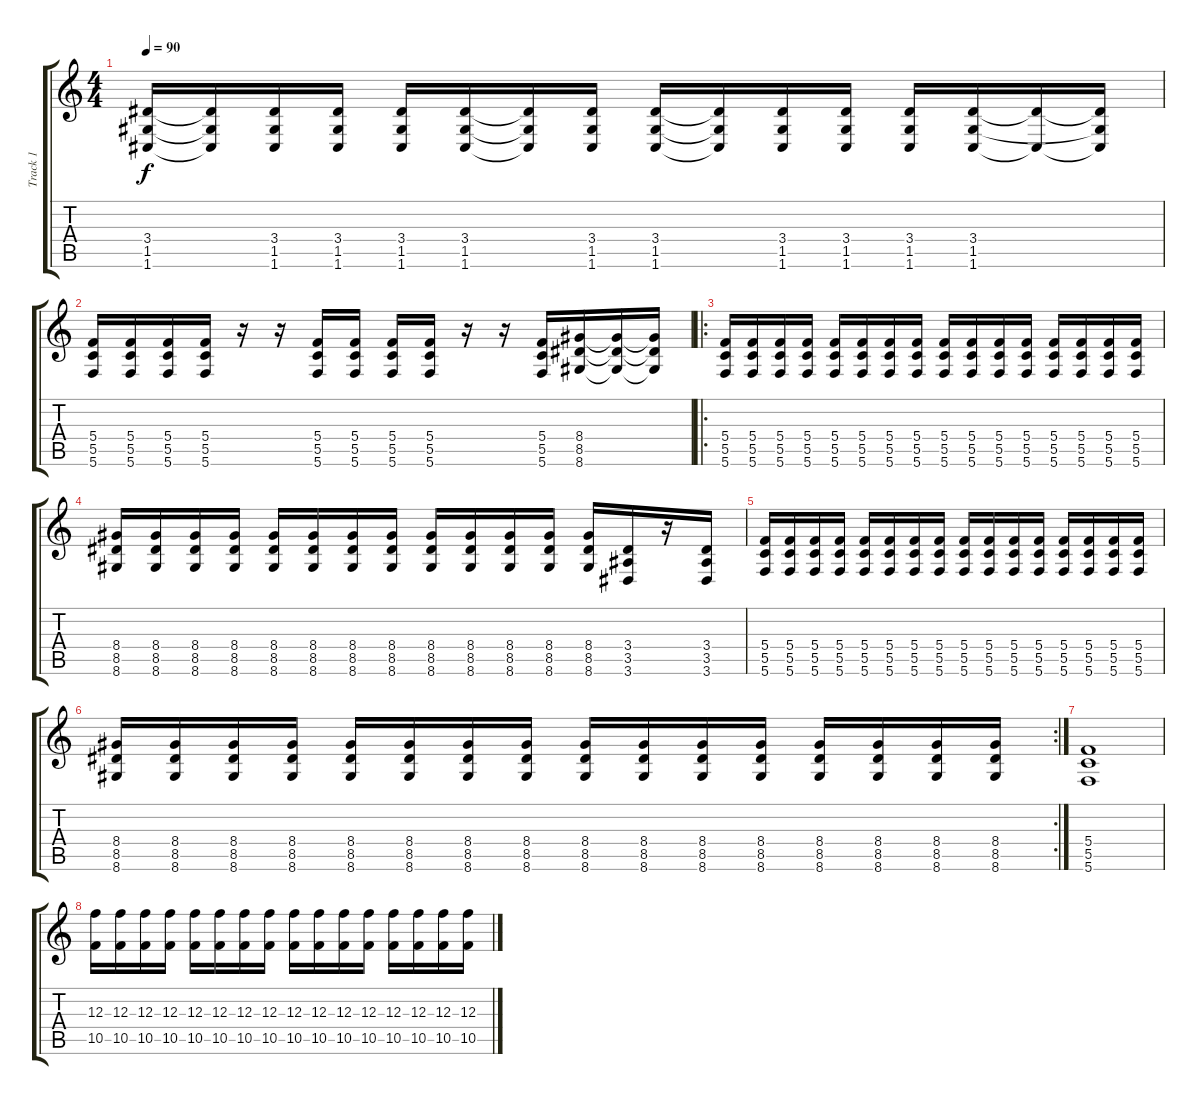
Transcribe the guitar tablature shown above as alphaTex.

\track ("Track 1" "Track 1") {instrument overdrivenguitar}
\staff {score tabs}
\tuning (D4 A3 F3 C3 G2 C2) {hide}
\ts (4 4)
\tempo 90
\clef g2
\ks c
(3.4 1.5 1.6).16{dy f} (3.4{t} 1.5{t} 1.6{t}).16 (3.4 1.5 1.6).16 (3.4 1.5 1.6).16 (3.4 1.5 1.6).16 (3.4 1.5 1.6).16 (3.4{t} 1.5{t} 1.6{t}).16 (3.4 1.5 1.6).16 (3.4 1.5 1.6).16 (3.4{t} 1.5{t} 1.6{t}).16 (3.4 1.5 1.6).16 (3.4 1.5 1.6).16 (3.4 1.5 1.6).16 (3.4 1.5 1.6).16 (3.4{t} 1.6{t}).16 (3.4{t} 1.5{t} 1.6{t}).16 |
(5.4 5.5 5.6).16 (5.4 5.5 5.6).16 (5.4 5.5 5.6).16 (5.4 5.5 5.6).16 r.16 r.16 (5.4 5.5 5.6).16 (5.4 5.5 5.6).16 (5.4 5.5 5.6).16 (5.4 5.5 5.6).16 r.16 r.16 (5.4 5.5 5.6).16 (8.4 8.5 8.6).16 (8.4{t} 8.5{t} 8.6{t}).16 (8.4{t} 8.5{t} 8.6{t}).16 |
\ro
(5.4 5.5 5.6).16 (5.4 5.5 5.6).16 (5.4 5.5 5.6).16 (5.4 5.5 5.6).16 (5.4 5.5 5.6).16 (5.4 5.5 5.6).16 (5.4 5.5 5.6).16 (5.4 5.5 5.6).16 (5.4 5.5 5.6).16 (5.4 5.5 5.6).16 (5.4 5.5 5.6).16 (5.4 5.5 5.6).16 (5.4 5.5 5.6).16 (5.4 5.5 5.6).16 (5.4 5.5 5.6).16 (5.4 5.5 5.6).16 |
(8.4 8.5 8.6).16 (8.4 8.5 8.6).16 (8.4 8.5 8.6).16 (8.4 8.5 8.6).16 (8.4 8.5 8.6).16 (8.4 8.5 8.6).16 (8.4 8.5 8.6).16 (8.4 8.5 8.6).16 (8.4 8.5 8.6).16 (8.4 8.5 8.6).16 (8.4 8.5 8.6).16 (8.4 8.5 8.6).16 (8.4 8.5 8.6).16 (3.4 3.5 3.6).16 r.16 (3.4 3.5 3.6).16 |
(5.4 5.5 5.6).16 (5.4 5.5 5.6).16 (5.4 5.5 5.6).16 (5.4 5.5 5.6).16 (5.4 5.5 5.6).16 (5.4 5.5 5.6).16 (5.4 5.5 5.6).16 (5.4 5.5 5.6).16 (5.4 5.5 5.6).16 (5.4 5.5 5.6).16 (5.4 5.5 5.6).16 (5.4 5.5 5.6).16 (5.4 5.5 5.6).16 (5.4 5.5 5.6).16 (5.4 5.5 5.6).16 (5.4 5.5 5.6).16 |
\rc 2
(8.4 8.5 8.6).16 (8.4 8.5 8.6).16 (8.4 8.5 8.6).16 (8.4 8.5 8.6).16 (8.4 8.5 8.6).16 (8.4 8.5 8.6).16 (8.4 8.5 8.6).16 (8.4 8.5 8.6).16 (8.4 8.5 8.6).16 (8.4 8.5 8.6).16 (8.4 8.5 8.6).16 (8.4 8.5 8.6).16 (8.4 8.5 8.6).16 (8.4 8.5 8.6).16 (8.4 8.5 8.6).16 (8.4 8.5 8.6).16 |
(5.4 5.5 5.6).1 |
(12.3 10.5).16 (12.3 10.5).16 (12.3 10.5).16 (12.3 10.5).16 (12.3 10.5).16 (12.3 10.5).16 (12.3 10.5).16 (12.3 10.5).16 (12.3 10.5).16 (12.3 10.5).16 (12.3 10.5).16 (12.3 10.5).16 (12.3 10.5).16 (12.3 10.5).16 (12.3 10.5).16 (12.3 10.5).16
